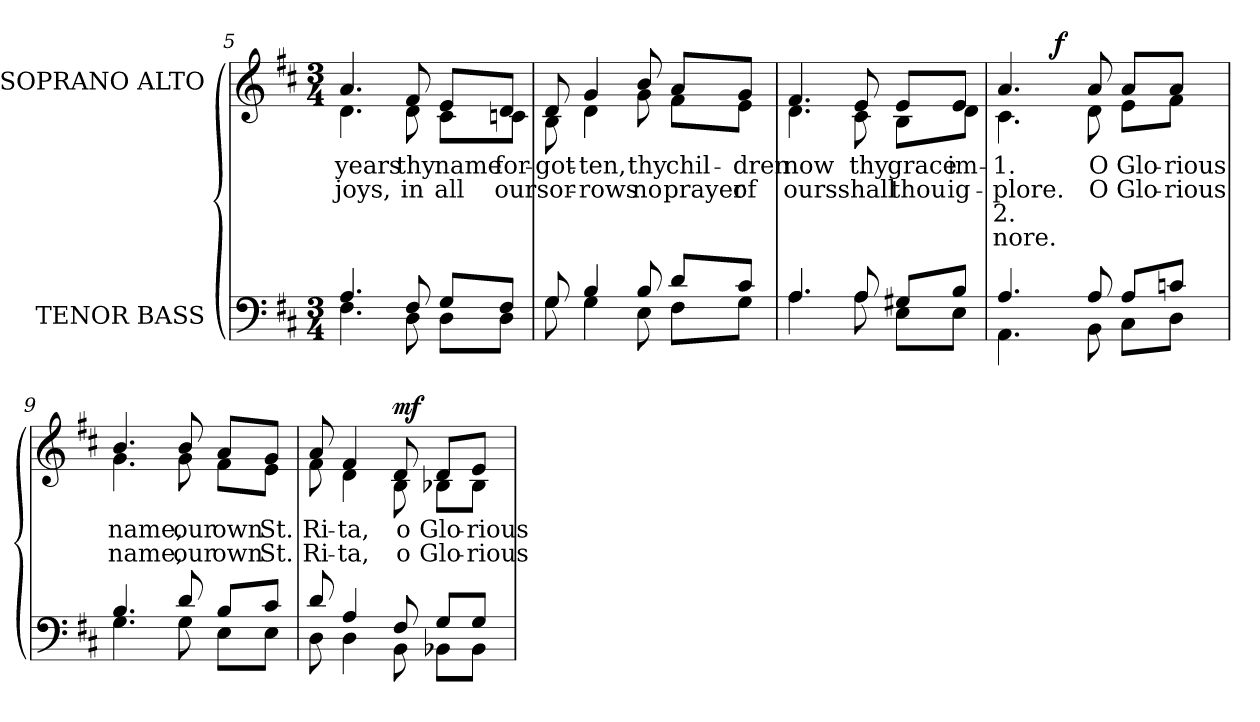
**kern	**kern	**text	**text	**text	**text	**dynam
*part2	*part1	*part1	*part1	*part1	*part1	*part1
*staff2	*staff1	*staff1	*staff1	*staff1	*staff1	*staff1
*I"TENOR BASS	*I"SOPRANO ALTO	*	*	*	*	*
*clefF4	*clefG2	*	*	*	*	*
*k[f#c#]	*k[f#c#]	*	*	*	*	*
*D:	*D:	*	*	*	*	*
*M3/4	*M3/4	*	*	*	*	*
=5	=5	=5	=5	=5	=5	=5
*^	*	*	*	*	*	*
!	!	!	!LO:LY:b:color=#000000	!LO:LY:b:color=#000000	!	!	!
*	*	*^	*	*	*	*	*
4.Ai/	4.F#i\	4.ai/	4.di\	years	joys,	.	.	.
!	!	!	!	!LO:LY:b:color=#000000	!LO:LY:b:color=#000000	!	!	!
8F#i/	8Di\	8f#i/	8di\	thy	in	.	.	.
!	!	!	!	!LO:LY:b:color=#000000	!LO:LY:b:color=#000000	!	!	!
8Gi/L	8Di\L	8ei/L	8c#i\L	name	all	.	.	.
!	!	!	!	!LO:LY:b:color=#000000	!LO:LY:b:color=#000000	!	!	!
8F#i/J	8Di\J	8di/J	8cni\J	for-	our	.	.	.
=6	=6	=6	=6	=6	=6	=6	=6	=6
!	!	!	!	!LO:LY:b:color=#000000	!LO:LY:b:color=#000000	!	!	!
8Gi/	8Gi\	8di/	8Bi\	-got-	sor-	.	.	.
!	!	!	!	!LO:LY:b:color=#000000	!LO:LY:b:color=#000000	!	!	!
4Bi/	4Gi\	4gi/	4di\	-ten,	-rows	.	.	.
!	!	!	!	!LO:LY:b:color=#000000	!LO:LY:b:color=#000000	!	!	!
8Bi/	8Ei\	8bi/	8gi\	thy	no	.	.	.
!	!	!	!	!LO:LY:b:color=#000000	!LO:LY:b:color=#000000	!	!	!
8di/L	8F#i\L	8ai/L	8f#i\L	chil-	prayer	.	.	.
!	!	!	!	!LO:LY:b:color=#000000	!LO:LY:b:color=#000000	!	!	!
8c#i/J	8Gi\J	8gi/J	8ei\J	-dren	of	.	.	.
=7	=7	=7	=7	=7	=7	=7	=7	=7
!	!	!	!	!LO:LY:b:color=#000000	!LO:LY:b:color=#000000	!	!	!
4.Ai/	4.Ai\	4.f#i/	4.di\	now	ours	.	.	.
!	!	!	!	!LO:LY:b:color=#000000	!LO:LY:b:color=#000000	!	!	!
8Ai/	8Ai\	8ei/	8c#i\	thy	shall	.	.	.
!	!	!	!	!LO:LY:b:color=#000000	!LO:LY:b:color=#000000	!	!	!
8G#Xi/L	8Ei\L	8ei/L	8Bi\L	grace	thou	.	.	.
!	!	!	!	!LO:LY:b:color=#000000	!LO:LY:b:color=#000000	!	!	!
8Bi/J	8Ei\J	8ei/J	8di\J	im-	ig-	.	.	.
*	*	*v	*v	*	*	*	*	*
!!LO:LB:g=z
=8	=8	=8	=8	=8	=8	=8	=8
*	*	*^	*	*	*	*	*
!	!	!	!	!LO:LY:b:color=#000000	!LO:LY:b:color=#000000	!LO:LY:b:color=#000000	!LO:LY:b:color=#000000	!
*	*	*	*^	*	*	*	*	*
4.Ai/	4.AAi\	4.ai/	4.c#i\	4ryy	-1.	plore.	-2.	nore.	.
.	.	.	.	256.ryy	.	.	.	.	.
.	.	.	.	4ryy	.	.	.	.	f
!	!	!	!	!	!LO:LY:b:color=#000000	!LO:LY:b:color=#000000	!	!	!
8Ai/	8BBi\	8ai/	8di\	.	O	O	.	.	.
!	!	!	!	!	!LO:LY:b:color=#000000	!LO:LY:b:color=#000000	!	!	!
8Ai/L	8C#i\L	8ai/L	8ei\L	.	Glo-	Glo-	.	.	.
.	.	.	.	8ryy	.	.	.	.	.
!	!	!	!	!	!LO:LY:b:color=#000000	!LO:LY:b:color=#000000	!	!	!
8cni/J	8Di\J	8ai/J	8f#i\J	.	-rious	-rious	.	.	.
.	.	.	.	16ryy	.	.	.	.	.
.	.	.	.	32ryy	.	.	.	.	.
.	.	.	.	64ryy	.	.	.	.	.
.	.	.	.	128ryy	.	.	.	.	.
.	.	.	.	512ryy	.	.	.	.	.
*	*	*v	*v	*v	*	*	*	*	*
=9	=9	=9	=9	=9	=9	=9	=9
*	*	*^	*	*	*	*	*
*	*	*	*^	*	*	*	*	*
!	!	!	!	!	!LO:LY:b:color=#000000	!LO:LY:b:color=#000000	!	!	!
*	*	*	*v	*v	*	*	*	*	*
4.Bi/	4.Gi\	4.bi/	4.gi\	name,	name,	.	.	.
!	!	!	!	!LO:LY:b:color=#000000	!LO:LY:b:color=#000000	!	!	!
8di/	8Gi\	8bi/	8gi\	our	our	.	.	.
!	!	!	!	!LO:LY:b:color=#000000	!LO:LY:b:color=#000000	!	!	!
8Bi/L	8Ei\L	8ai/L	8f#i\L	own	own	.	.	.
!	!	!	!	!LO:LY:b:color=#000000	!LO:LY:b:color=#000000	!	!	!
8c#i/J	8Ei\J	8gi/J	8ei\J	St.	St.	.	.	.
=10	=10	=10	=10	=10	=10	=10	=10	=10
!	!	!	!	!LO:LY:b:color=#000000	!LO:LY:b:color=#000000	!	!	!
8di/	8Di\	8ai/	8f#i\	Ri-	Ri-	.	.	.
!	!	!	!	!LO:LY:b:color=#000000	!LO:LY:b:color=#000000	!	!	!
4Ai/	4Di\	4f#i/	4di\	-ta,	-ta,	.	.	.
!	!	!	!	!LO:LY:b:color=#000000	!LO:LY:b:color=#000000	!	!	!
8F#i/	8BBi\	8di/	8Bi\	o	o	.	.	mf
!	!	!	!	!LO:LY:b:color=#000000	!LO:LY:b:color=#000000	!	!	!
8Gi/L	8BB-Xi\L	8di/L	8B-Xi\L	Glo-	Glo-	.	.	.
!	!	!	!	!LO:LY:b:color=#000000	!LO:LY:b:color=#000000	!	!	!
8Gi/J	8BB-i\J	8ei/J	8B-i\J	-rious	-rious	.	.	.
*v	*v	*	*	*	*	*	*	*
*	*v	*v	*	*	*	*	*
=	=	=	=	=	=	=
*-	*-	*-	*-	*-	*-	*-
